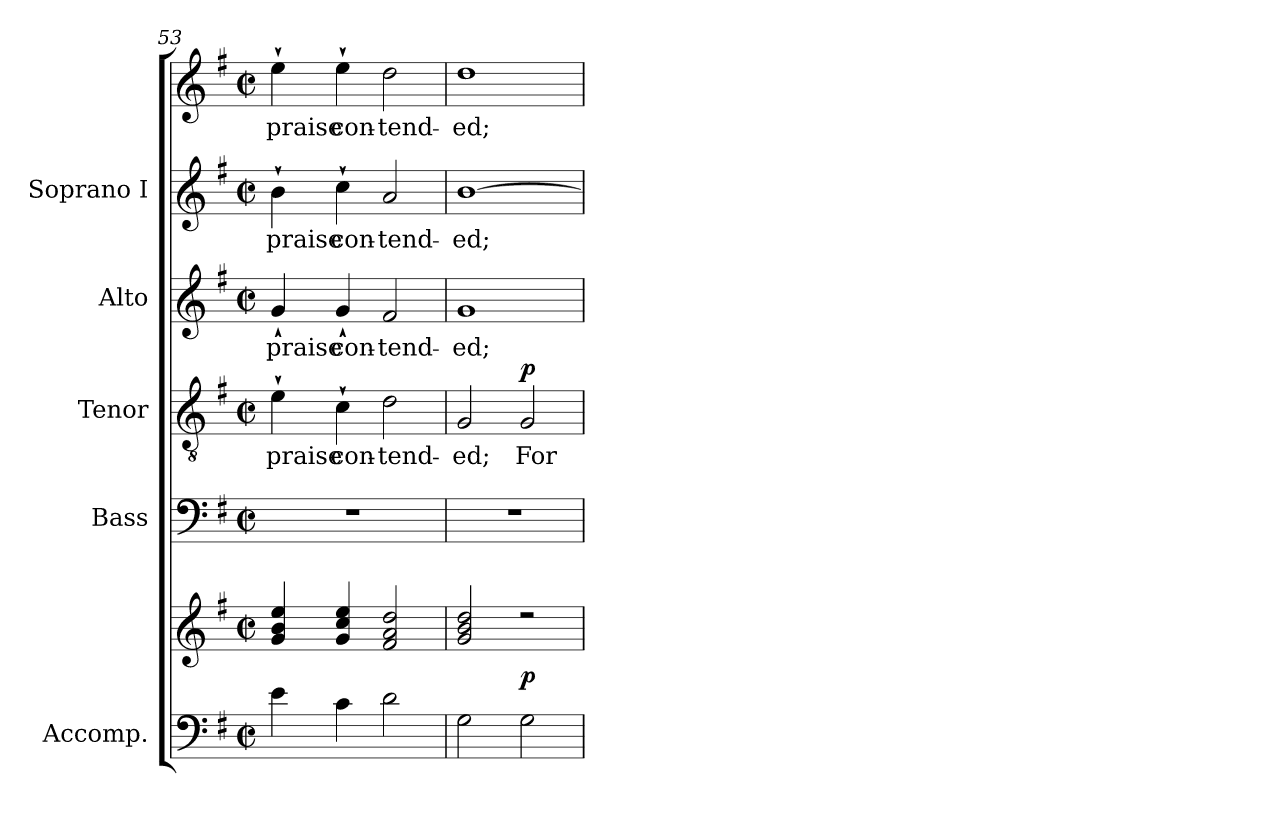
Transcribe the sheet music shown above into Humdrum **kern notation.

**kern	**kern	**dynam	**kern	**kern	**text	**dynam	**kern	**text	**kern	**text	**kern	**text
*part5	*part5	*part5	*part4	*part3	*part3	*part3	*part2	*part2	*part1	*part1	*part1	*part1
*staff7	*staff6	*staff6/7	*staff5	*staff4	*staff4	*staff4	*staff3	*staff3	*staff2	*staff2	*staff1	*staff1
*I"Accomp.	*	*	*I"Bass	*I"Tenor	*	*	*I"Alto	*	*I"Soprano I	*	*	*
*	*	*	*I'B	*I'T	*	*	*I'A	*	*I'S	*	*	*
*clefF4	*clefG2	*	*clefF4	*clefGv2	*	*	*clefG2	*	*clefG2	*	*clefG2	*
*k[f#]	*k[f#]	*	*k[f#]	*k[f#]	*	*	*k[f#]	*	*k[f#]	*	*k[f#]	*
*G:	*G:	*	*G:	*G:	*	*	*G:	*	*G:	*	*G:	*
*M2/2	*M2/2	*	*M2/2	*M2/2	*	*	*M2/2	*	*M2/2	*	*M2/2	*
*met(c|)	*met(c|)	*	*met(c|)	*met(c|)	*	*	*met(c|)	*	*met(c|)	*	*met(c|)	*
=53	=53	=53	=53	=53	=53	=53	=53	=53	=53	=53	=53	=53
*^	*^	*	*	*	*	*	*	*	*	*	*	*
!	!	!	!	!	!	!	!LO:LY:b	!	!	!LO:LY:b	!	!LO:LY:b	!	!LO:LY:b
1ryy	4e\	4g 4b 4ee	1ryy	.	1r	4e`	praise	.	4g`	praise	4b`	-praise	4ee`	praise
!	!	!	!	!	!	!	!LO:LY:b	!	!	!LO:LY:b	!	!LO:LY:b	!	!LO:LY:b
.	4c\	4g 4cc 4ee	.	.	.	4c`	con-	.	4g`	con-	4cc`	con-	4ee`	con-
!	!	!	!	!	!	!	!LO:LY:b	!	!	!LO:LY:b	!	!LO:LY:b	!	!LO:LY:b
.	2d\	2f# 2a 2dd	.	.	.	2d	-tend-	.	2f#	-tend-	2a	-tend-	2dd	-tend-
=54	=54	=54	=54	=54	=54	=54	=54	=54	=54	=54	=54	=54	=54	=54
!	!	!	!	!	!	!	!LO:LY:b	!	!	!LO:LY:b	!	!LO:LY:b	!	!LO:LY:b
1ryy	2G\	2g 2b 2dd	1ryy	.	1r	2G	-ed;	.	1g	-ed;	[1b	ed;	1dd	-ed;
!	!	!	!	!LO:DY:a=2	!	!	!LO:LY:b	!LO:DY:b	!	!	!	!	!	!
.	2G\	2r	.	p	.	2G	For	p	.	.	.	.	.	.
*v	*v	*	*	*	*	*	*	*	*	*	*	*	*	*
*	*v	*v	*	*	*	*	*	*	*	*	*	*	*
=	=	=	=	=	=	=	=	=	=	=	=	=
*-	*-	*-	*-	*-	*-	*-	*-	*-	*-	*-	*-	*-
